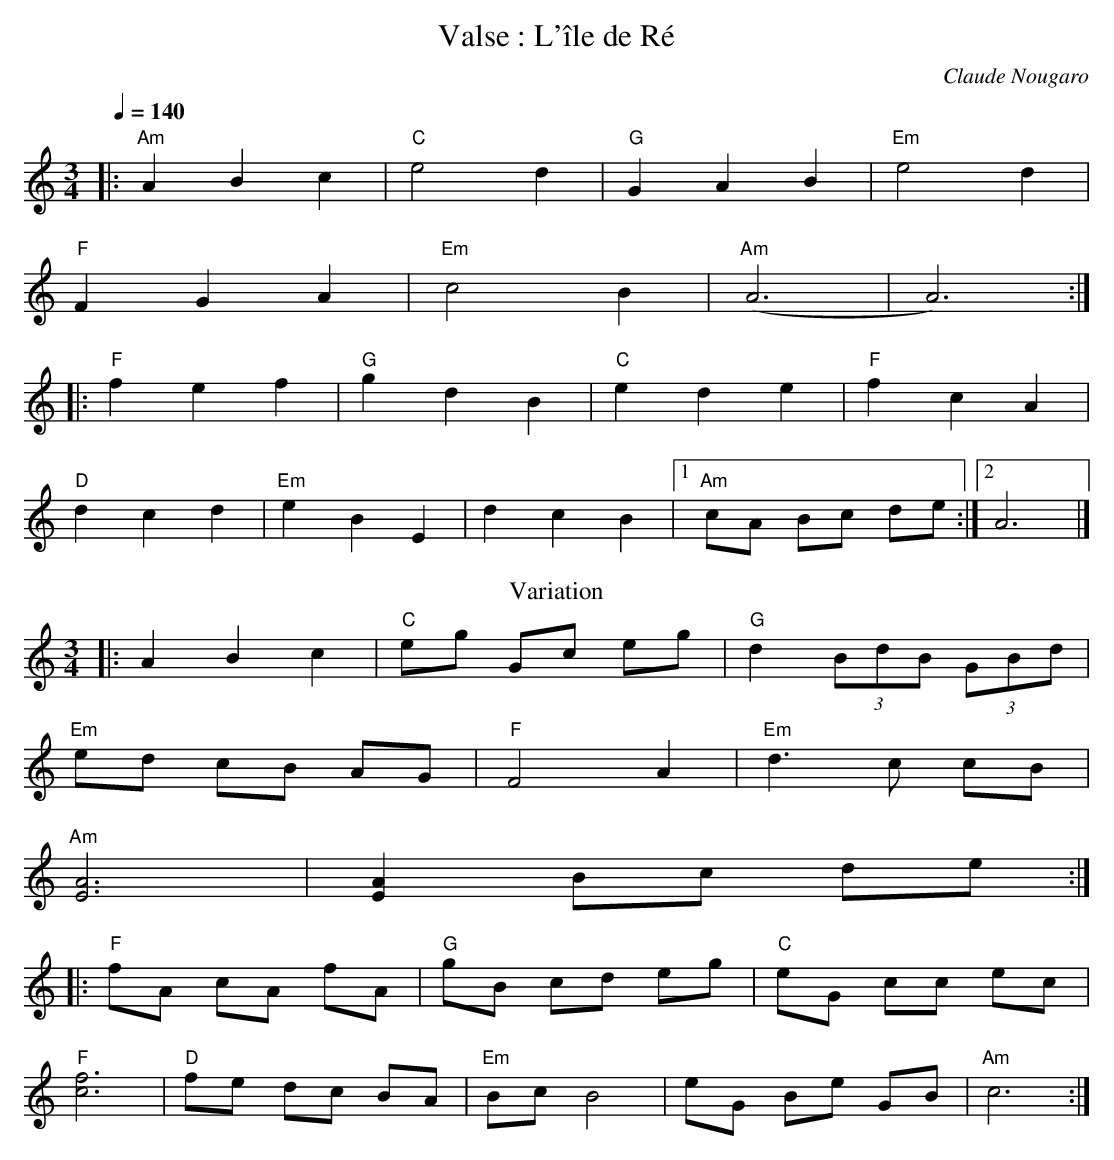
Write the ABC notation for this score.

X:1
T:Valse : L'île de Ré
C:Claude Nougaro
M:3/4
L:1/8
Q:1/4=140
K:C
|:"Am"A2 B2 c2 | "C"e4 d2 | "G"G2 A2 B2 | "Em"e4 d2 |
"F"F2 G2 A2 | "Em"c4 B2 | "Am"(A6 | A6) ::
"F"f2 e2 f2 | "G"g2 d2 B2 | "C"e2 d2 e2 | "F"f2 c2 A2 |
"D"d2 c2 d2 | "Em"e2 B2 E2 | d2 c2 B2 |1 "Am"cA Bc de :|2 A6 |]
T:Variation
K:C
|:A2 B2 c2 | "C"eg Gc eg | "G"d2 (3BdB (3GBd |
"Em"ed cB AG | "F"F4 A2 | "Em"d3c cB |
"Am"[E6A6] | [E2A2] Bc de ::
"F"fA cA fA | "G"gB cd eg | "C"eG cc ec |
"F"[c6f6] | "D"fe dc BA | "Em"Bc B4 | eG Be GB | "Am"c6 :|
